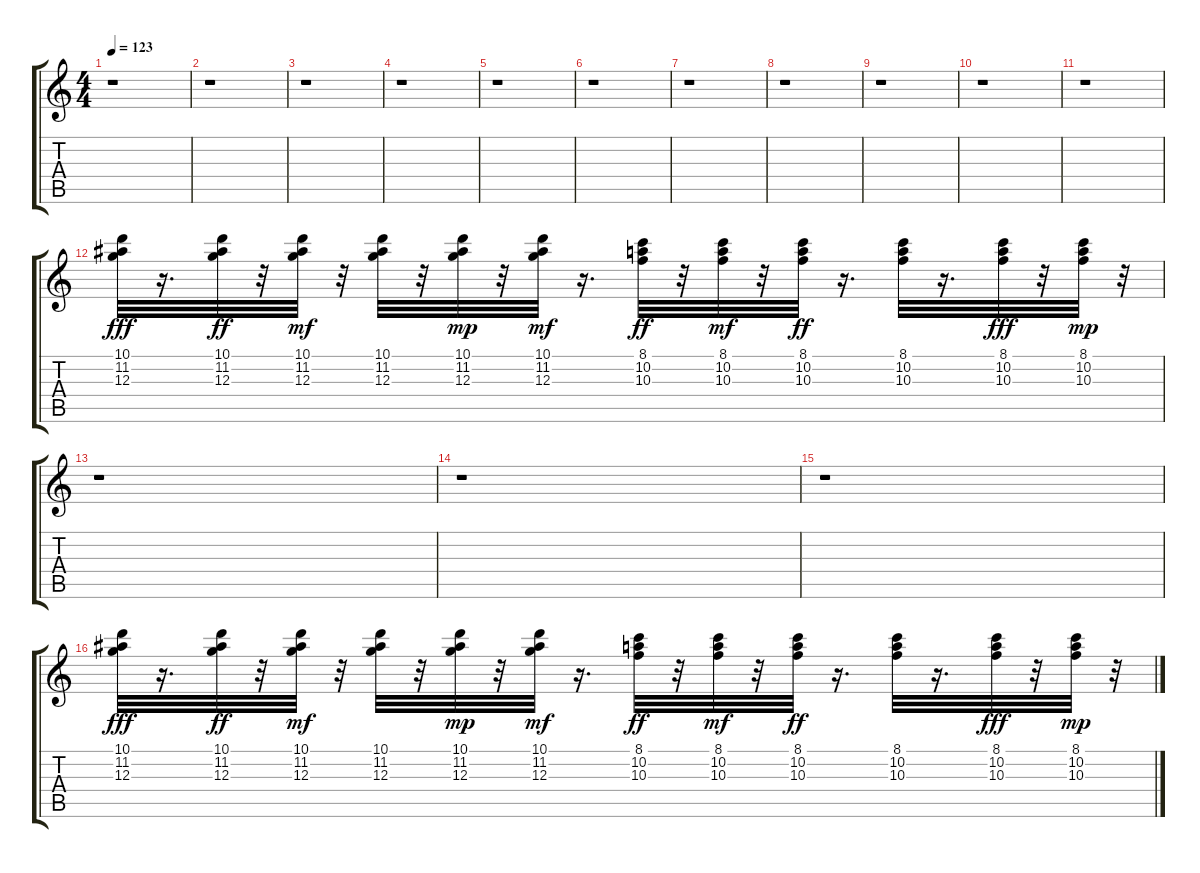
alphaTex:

\track "" {instrument electricguitarjazz}
\staff {score tabs}
\tuning (E4 B3 G3 D3 A2 E2) {hide}
\ts (4 4)
\tempo 123
\clef g2
\ks c
r.1{dy ff} |
r.1 |
r.1 |
r.1 |
r.1 |
r.1 |
r.1 |
r.1 |
r.1 |
r.1 |
r.1 |
(10.1 11.2 12.3).32{dy fff} r.16{d} (10.1 11.2 12.3).32{dy ff} r.32 (10.1 11.2 12.3).32{dy mf} r.32 (10.1 11.2 12.3).32 r.32 (10.1 11.2 12.3).32{dy mp} r.32 (10.1 11.2 12.3).32{dy mf} r.16{d} (8.1 10.2 10.3).32{dy ff} r.32 (8.1 10.2 10.3).32{dy mf} r.32 (8.1 10.2 10.3).32{dy ff} r.16{d} (8.1 10.2 10.3).32 r.16{d} (8.1 10.2 10.3).32{dy fff} r.32 (8.1 10.2 10.3).32{dy mp} r.32 |
r.1 |
r.1 |
r.1 |
(10.1 11.2 12.3).32{dy fff} r.16{d} (10.1 11.2 12.3).32{dy ff} r.32 (10.1 11.2 12.3).32{dy mf} r.32 (10.1 11.2 12.3).32 r.32 (10.1 11.2 12.3).32{dy mp} r.32 (10.1 11.2 12.3).32{dy mf} r.16{d} (8.1 10.2 10.3).32{dy ff} r.32 (8.1 10.2 10.3).32{dy mf} r.32 (8.1 10.2 10.3).32{dy ff} r.16{d} (8.1 10.2 10.3).32 r.16{d} (8.1 10.2 10.3).32{dy fff} r.32 (8.1 10.2 10.3).32{dy mp} r.32
